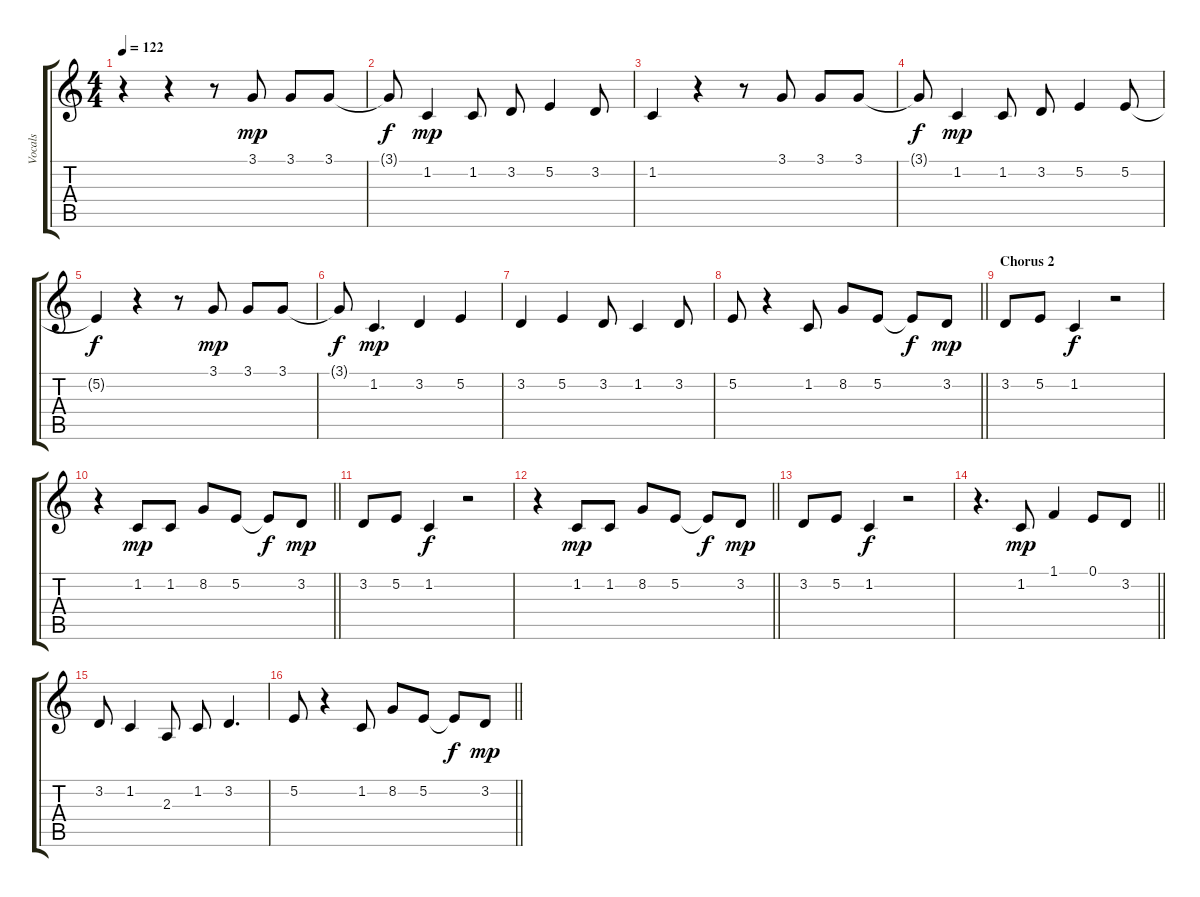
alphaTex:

\track ("Vocals" "Vocals") {instrument oboe}
\staff {score tabs}
\tuning (E4 B3 G3 D3 A2 E2) {hide}
\ts (4 4)
\tempo 122
\clef g2
\ks c
r.4{dy mp} r.4 r.8 3.1.8 3.1.8 3.1.8 |
3.1{t}.8{dy f} 1.2.4{dy mp} 1.2.8 3.2.8 5.2.4 3.2.8 |
1.2.4 r.4 r.8 3.1.8 3.1.8 3.1.8 |
3.1{t}.8{dy f} 1.2.4{dy mp} 1.2.8 3.2.8 5.2.4 5.2.8 |
5.2{t}.4{dy f} r.4 r.8 3.1.8{dy mp} 3.1.8 3.1.8 |
3.1{t}.8{dy f} 1.2.4{d dy mp} 3.2.4 5.2.4 |
3.2.4 5.2.4 3.2.8 1.2.4 3.2.8 |
\barLineRight lightlight
5.2.8 r.4 1.2.8 8.2.8 5.2.8 5.2{t}.8{dy f} 3.2.8{dy mp} |
\section ("" "Chorus 2")
3.2.8 5.2.8 1.2.4{dy f} r.2 |
\barLineRight lightlight
r.4 1.2.8{dy mp} 1.2.8 8.2.8 5.2.8 5.2{t}.8{dy f} 3.2.8{dy mp} |
3.2.8 5.2.8 1.2.4{dy f} r.2 |
\barLineRight lightlight
r.4 1.2.8{dy mp} 1.2.8 8.2.8 5.2.8 5.2{t}.8{dy f} 3.2.8{dy mp} |
3.2.8 5.2.8 1.2.4{dy f} r.2 |
\barLineRight lightlight
r.4{d} 1.2.8{dy mp} 1.1.4 0.1.8 3.2.8 |
3.2.8 1.2.4 2.3.8 1.2.8 3.2.4{d} |
\barLineRight lightlight
5.2.8 r.4 1.2.8 8.2.8 5.2.8 5.2{t}.8{dy f} 3.2.8{dy mp}
